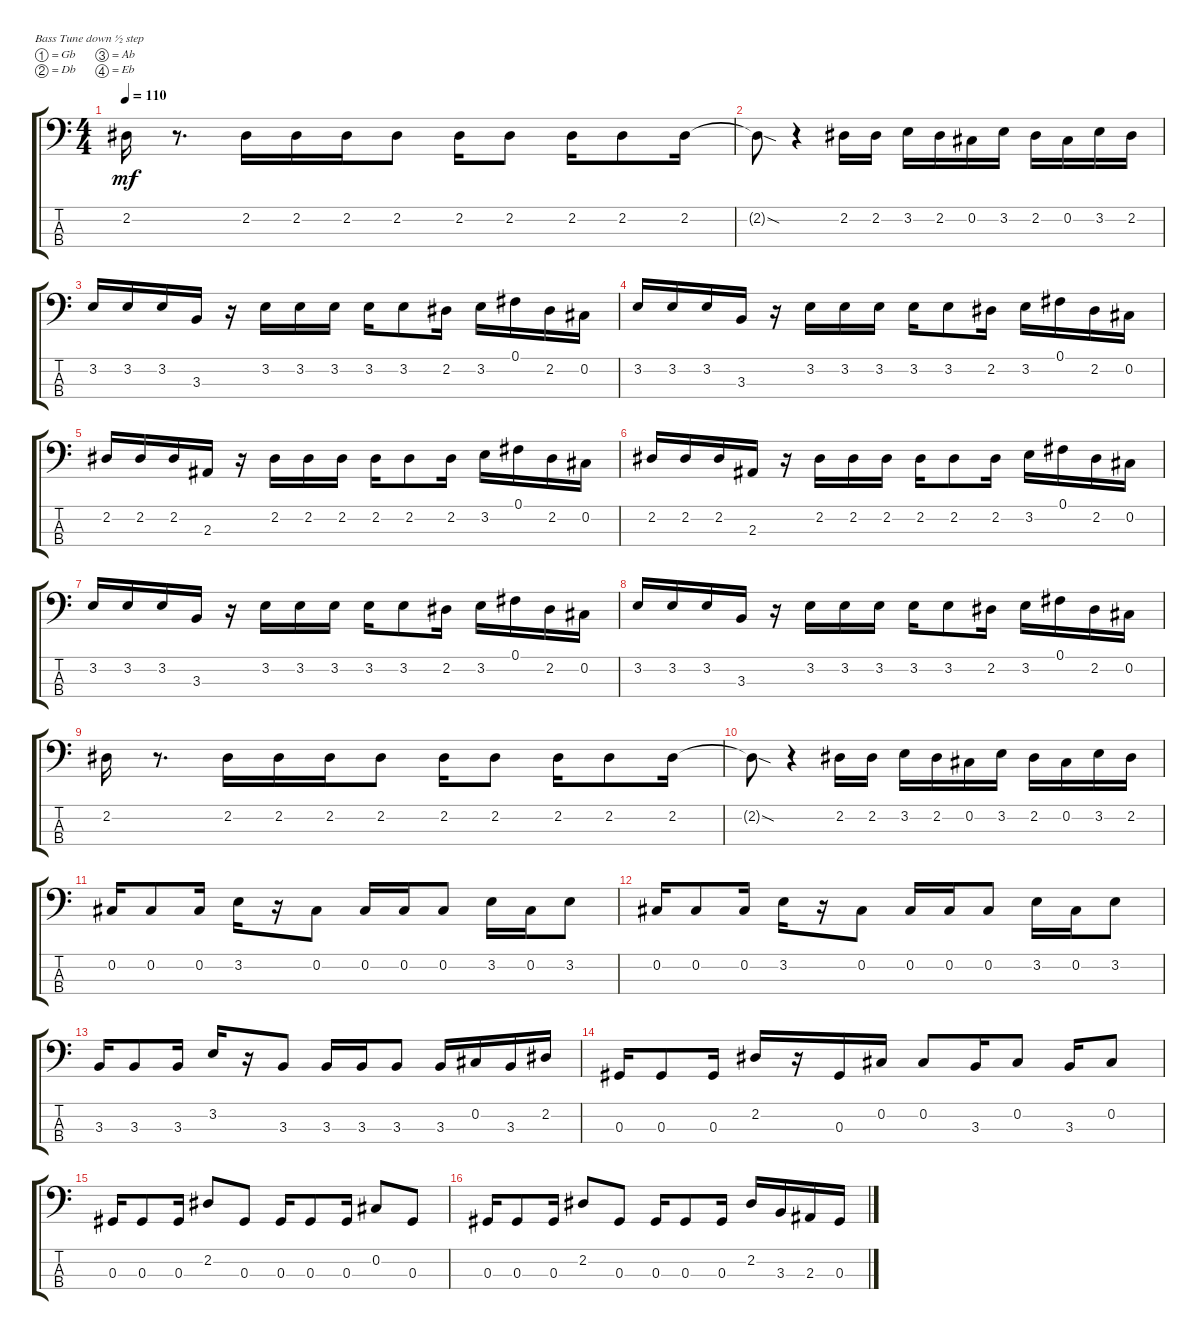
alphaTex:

\defaultSystemsLayout 4
\bracketExtendMode groupsimilarinstruments
\singleTrackTrackNamePolicy hidden
\multiTrackTrackNamePolicy hidden
\firstSystemTrackNameOrientation horizontal
\otherSystemsTrackNameOrientation horizontal
\track ("Виталий Дубинин" "E-Bass") {instrument electricbassfinger}
\staff {score tabs}
\tuning (Gb2 Db2 Ab1 Eb1)
\ts (4 4)
\tempo 110
\clef f4
\scale
1.03909
\ks c
2.2.16{dy mf} r.8{d} 2.2.16 2.2.16 2.2.16 2.2.8 2.2.16 2.2.8 2.2.16 2.2.8 2.2.16 |
\scale
0.960908 2.2{sod t}.8 r.4 2.2.16 2.2.16 3.2.16 2.2.16 0.2.16 3.2.16 2.2.16 0.2.16 3.2.16 2.2.16 |
\scale
1.03909 3.2.16 3.2.16 3.2.16 3.3.16 r.16 3.2.16 3.2.16 3.2.16 3.2.16 3.2.8 2.2.16 3.2.16 0.1.16 2.2.16 0.2.16 |
\scale
0.960908 3.2.16 3.2.16 3.2.16 3.3.16 r.16 3.2.16 3.2.16 3.2.16 3.2.16 3.2.8 2.2.16 3.2.16 0.1.16 2.2.16 0.2.16 |
\scale
1.03909 2.2.16 2.2.16 2.2.16 2.3.16 r.16 2.2.16 2.2.16 2.2.16 2.2.16 2.2.8 2.2.16 3.2.16 0.1.16 2.2.16 0.2.16 |
\scale
0.960908 2.2.16 2.2.16 2.2.16 2.3.16 r.16 2.2.16 2.2.16 2.2.16 2.2.16 2.2.8 2.2.16 3.2.16 0.1.16 2.2.16 0.2.16 |
\scale
1.03909 3.2.16 3.2.16 3.2.16 3.3.16 r.16 3.2.16 3.2.16 3.2.16 3.2.16 3.2.8 2.2.16 3.2.16 0.1.16 2.2.16 0.2.16 |
\scale
0.960908 3.2.16 3.2.16 3.2.16 3.3.16 r.16 3.2.16 3.2.16 3.2.16 3.2.16 3.2.8 2.2.16 3.2.16 0.1.16 2.2.16 0.2.16 |
\scale
1.03909 2.2.16 r.8{d} 2.2.16 2.2.16 2.2.16 2.2.8 2.2.16 2.2.8 2.2.16 2.2.8 2.2.16 |
\scale
0.960908 2.2{sod t}.8 r.4 2.2.16 2.2.16 3.2.16 2.2.16 0.2.16 3.2.16 2.2.16 0.2.16 3.2.16 2.2.16 |
\scale
1.03909 0.2.16 0.2.8 0.2.16 3.2.16 r.16 0.2.8 0.2.16 0.2.16 0.2.8 3.2.16 0.2.16 3.2.8 |
\scale
0.960908 0.2.16 0.2.8 0.2.16 3.2.16 r.16 0.2.8 0.2.16 0.2.16 0.2.8 3.2.16 0.2.16 3.2.8 |
\scale
1.03909 3.3.16 3.3.8 3.3.16 3.2.16 r.16 3.3.8 3.3.16 3.3.16 3.3.8 3.3.16 0.2.16 3.3.16 2.2.16 |
\scale
0.960908 0.3.16 0.3.8 0.3.16 2.2.16 r.16 0.3.16 0.2.16 0.2.8 3.3.16 0.2.8 3.3.16 0.2.8 |
\scale
1.03909 0.3.16 0.3.8 0.3.16 2.2.8 0.3.8 0.3.16 0.3.8 0.3.16 0.2.8 0.3.8 |
\scale
0.960908 0.3.16 0.3.8 0.3.16 2.2.8 0.3.8 0.3.16 0.3.8 0.3.16 2.2.16 3.3.16 2.3.16 0.3.16
